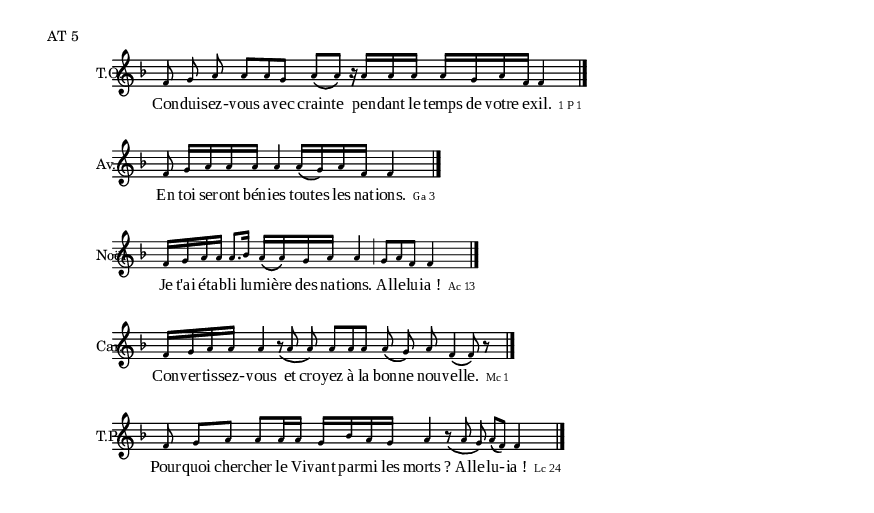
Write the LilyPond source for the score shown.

\version "2.12.0"
 \include "definitions.ly"
\markup {AT 5 }



\relative a' { 
	\new Staff {
		\cadenzaOn 		\key f \major
		\set Staff.instrumentName = \markup{ \center-column { T.O. } }
		\times 2/3 { f8 g a }
		\times 2/3 { a[ a g] }
		a[\( a\)]
		\pespace
		r16 a[ a a]
		a[ g a f]
		f4
		\endBar
	}
	\addlyrics {
		 Con -- dui -- sez- -- vous a -- vec crain -- te pen -- dant le temps de votre e -- xil.
		\markup { \citation #"1 P 1" }
	}
}
\relative a' { 
	\new Staff {
		\cadenzaOn 		\key f \major
		\set Staff.instrumentName = \markup{ \center-column { Av. } }
		f8
		g16[ a a a] a4
		a16[\( g\) a f] f4
		\endBar
	}
	\addlyrics {
		En toi ser -- ont bén -- ies tou -- tes les nat -- ions.
		\markup { \citation #"Ga 3" }
	}
}
\relative a' { 
	\new Staff {
		\cadenzaOn 		\key f \major
		\set Staff.instrumentName = \markup{ \center-column { Noël } }
		f16[ g a a]
		a8.[ bes16]
		a16[\( a\) g a] a4 \cesure
		\times 2/3 {g8[ a f]} f4 
		\endBar
	}
	\addlyrics {
		Je t'ai ét -- ab -- li lu -- mi -- ère des nat -- ions. Al -- le -- lu --  "ia !"
		\markup { \citation #"Ac 13" }
	}
}

\relative a' { 
	\new Staff {
		\cadenzaOn 		\key f \major
		\set Staff.instrumentName = \markup{ \center-column { Car. } }
		f16[ g a a]
		a4
		\espace
		\times 2/3 { r8_\( a a\) }
		\times 2/3 { a[ a a] }
		\times 2/3 { a\( g\) a }
		f4\( f8\) r
		\endBar
	}
	\addlyrics {
		 Con -- ver -- tis -- sez- -- vous et cro -- yez à la bon -- ne nou -- vel -- le.
		\markup { \citation #"Mc 1" }
	}
}
\relative a' { 
	\new Staff {
		\cadenzaOn 		\key f \major
		\set Staff.instrumentName = \markup{ \center-column { T.P. } }
		f8
		g[ a]
		a8[ a16 a]
		g[ bes a g]
		a4
		
\espall
		\times 2/3 { r8_\(  a g\) }
		a[\( f\)]
		f4
		\endBar
	}
	\addlyrics {
		 Pour -- quoi cher -- cher le Vi -- vant par -- mi les "morts ?" Al -- le -- lu -- - -- "ia !"
		\markup { \citation #"Lc 24" }
	}
}
